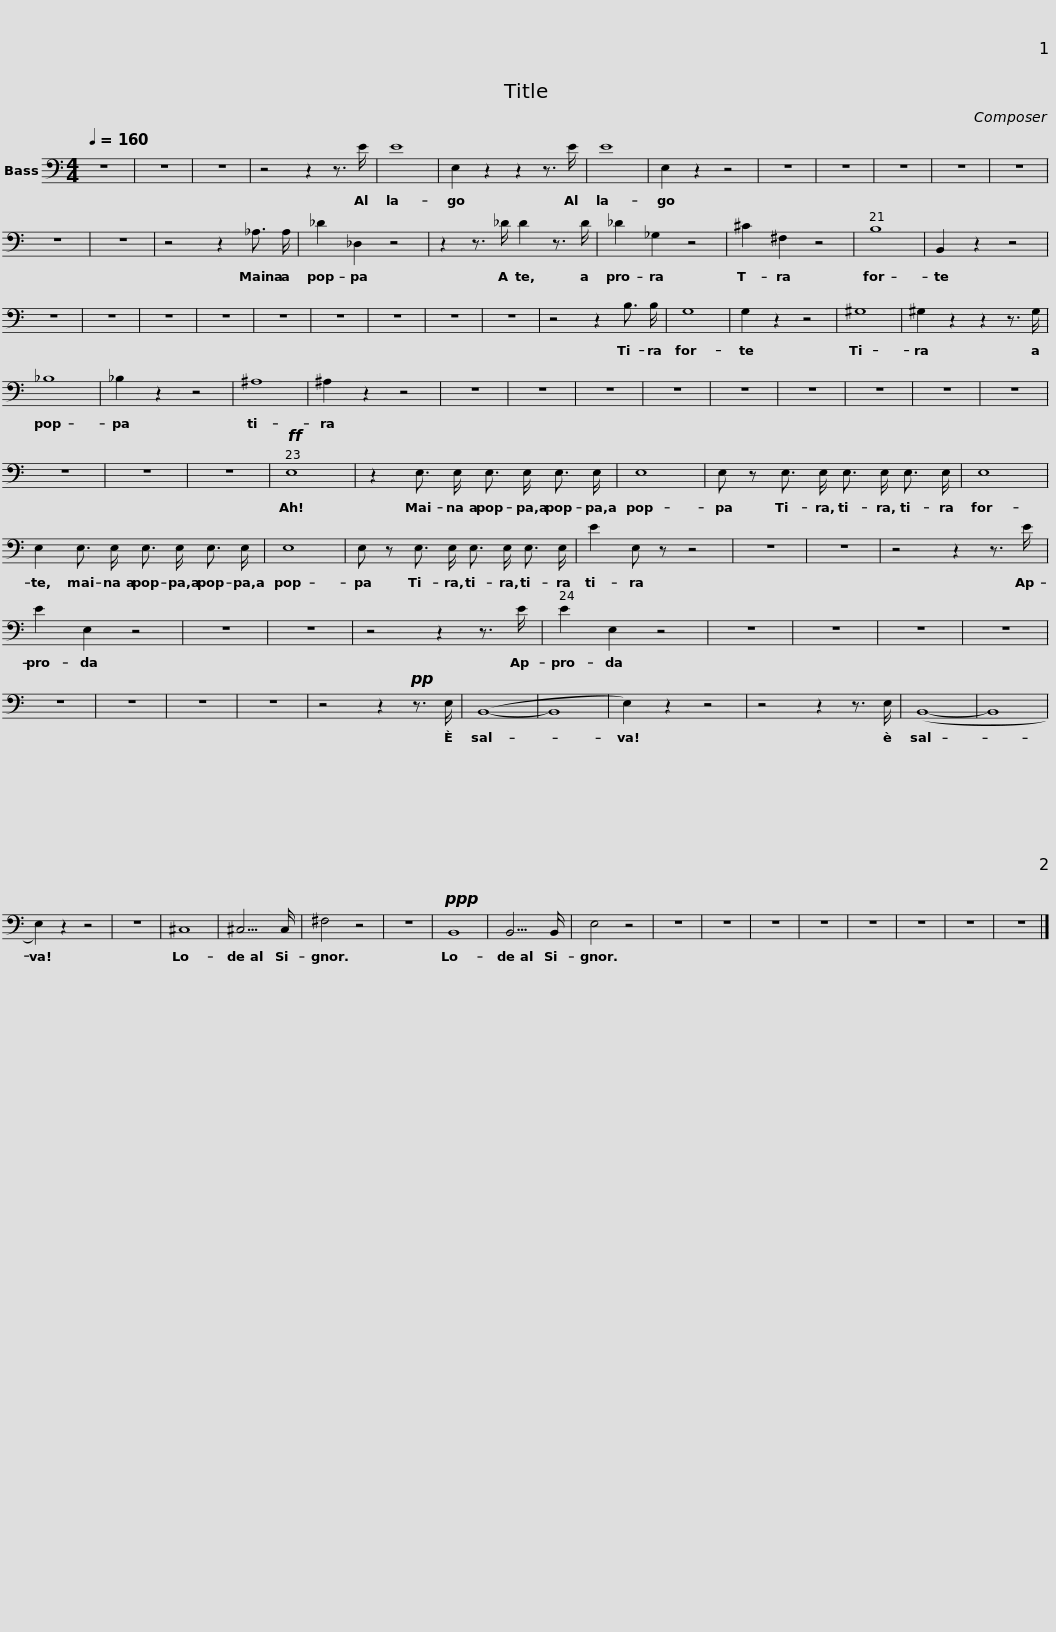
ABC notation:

X:1
L:1/8
Q:1/4=160
M:4/4
I:linebreak $
K:C
V:1 bass
V:1
 z8 | z8 | z8 | z4 z2 z3/2 E/ | E8 | %5
 E,2 z2 z2 z3/2 E/ | E8 | E,2 z2 z4 | z8 | z8 | %10
 z8 | z8 | z8 | z8 | z8 | %15
 z4 z2 _A,3/2 A,/ | _D2 _D,2 z4 | z2 z3/2 _D/ D2 z3/2 D/ |$ _D2 _G,2 z4 | ^C2 ^F,2 z4 | %20
 B,8 | B,,2 z2 z4 | z8 | z8 | z8 | %25
 z8 | z8 | z8 | z8 | z8 | %30
 z8 | z4 z2 B,3/2 B,/ | G,8 | G,2 z2 z4 | ^G,8 | %35
 ^G,2 z2 z2 z3/2 G,/ | _B,8 | _B,2 z2 z4 |$ ^A,8 | ^A,2 z2 z4 | %40
 z8 | z8 | z8 | z8 | z8 | %45
 z8 | z8 | z8 | z8 | z8 | %50
 z8 | z8 |!ff! E,8 | z2 E,3/2 E,/ E,3/2 E,/ E,3/2 E,/ | E,8 | %55
 E, z E,3/2 E,/ E,3/2 E,/ E,3/2 E,/ | E,8 |$ E,2 E,3/2 E,/ E,3/2 E,/ E,3/2 E,/ | E,8 | E, z E,3/2 E,/ E,3/2 E,/ E,3/2 E,/ | %60
 E2 E, z z4 | z8 | z8 | z4 z2 z3/2 E/ |$ E2 E,2 z4 | %65
 z8 | z8 | z4 z2 z3/2 E/ | E2 E,2 z4 | z8 | %70
 z8 | z8 | z8 | z8 | z8 | %75
 z8 | z8 | z4 z2!pp! z3/2 E,/ | (B,,8- | B,,8 | %80
 E,2) z2 z4 | z4 z2 z3/2 E,/ | (B,,8- | B,,8 |$ E,2) z2 z4 | %85
 z8 | ^C,8 | ^C,15/2 C,/ | ^F,4 z4 | z8 | %90
!ppp! B,,8 | B,,15/2 B,,/ | E,4 z4 | z8 | z8 | %95
 z8 | z8 | z8 | z8 | z8 | %100
 z8 |] %101
